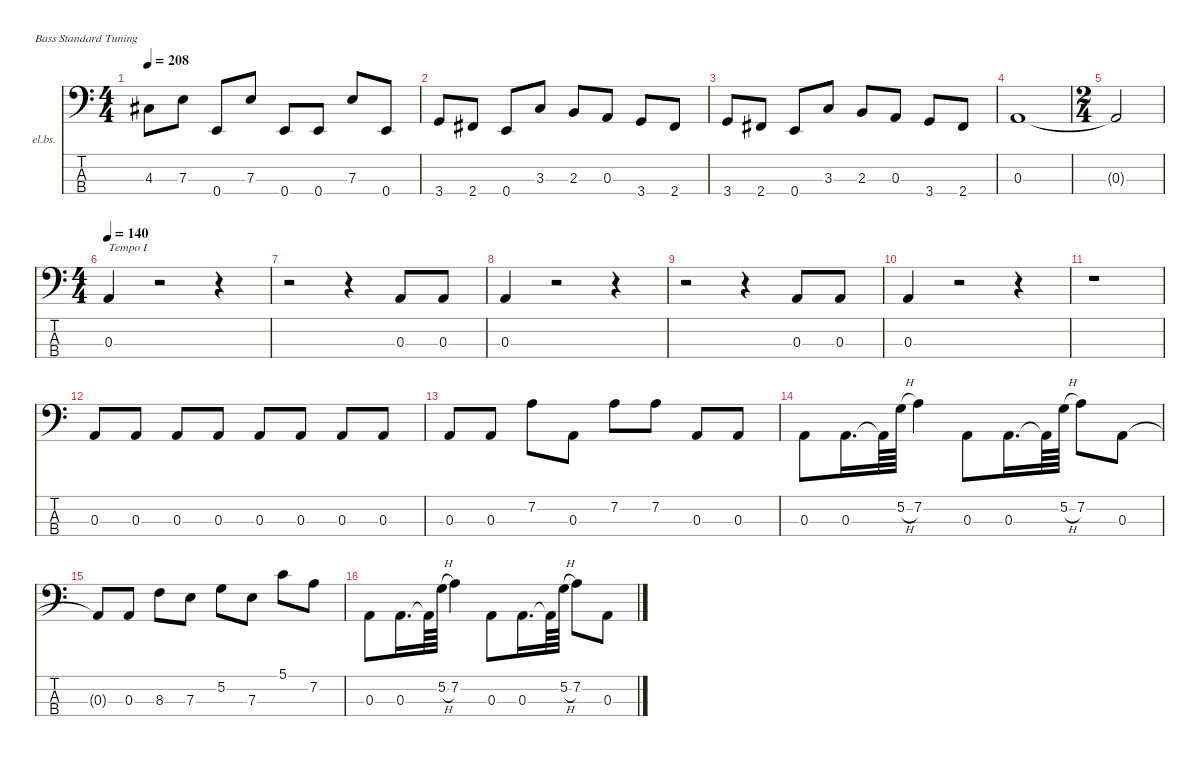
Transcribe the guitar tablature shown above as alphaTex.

\defaultSystemsLayout 4
\hideDynamics
\bracketExtendMode nobrackets
\firstSystemTrackNameOrientation horizontal
\otherSystemsTrackNameOrientation horizontal
\track ("Bass" "el.bs.") {instrument electricbassfinger}
\staff {score tabs}
\tuning (G2 D2 A1 E1)
\ts (4 4)
\tempo 208
\clef f4
\ks c
4.3{acc #}.8{dy f} 7.3.8 0.4.8 7.3.8 0.4.8 0.4.8 7.3.8 0.4.8 |
3.4.8 2.4{acc #}.8 0.4.8 3.3.8 2.3.8 0.3.8 3.4.8 2.4{acc #}.8 |
3.4.8 2.4{acc #}.8 0.4.8 3.3.8 2.3.8 0.3.8 3.4.8 2.4{acc #}.8 |
0.3.1 |
\ts (2 4)
\beaming (8 2 2)
0.3{t}.2 |
\ts (4 4)
\beaming (8 2 2 2 2)
\tempo 140
0.3.4{txt "Tempo I"} r.2 r.4 |
r.2 r.4 0.3.8 0.3.8 |
0.3.4 r.2 r.4 |
r.2 r.4 0.3.8 0.3.8 |
0.3.4 r.2 r.4 |
r.1 |
0.3.8 0.3.8 0.3.8 0.3.8 0.3.8 0.3.8 0.3.8 0.3.8 |
0.3.8 0.3.8 7.2.8 0.3.8 7.2.8 7.2.8 0.3.8 0.3.8 |
0.3.8 0.3.16{d} 0.3{t}.64 5.2{h}.64 7.2.4 0.3.8 0.3.16{d} 0.3{t}.64 5.2{h}.64 7.2.8 0.3.8 |
0.3{t}.8 0.3.8 8.3.8 7.3.8 5.2.8 7.3.8 5.1.8 7.2.8 |
0.3.8 0.3.16{d} 0.3{t}.64 5.2{h}.64 7.2.4 0.3.8 0.3.16{d} 0.3{t}.64 5.2{h}.64 7.2.8 0.3.8
